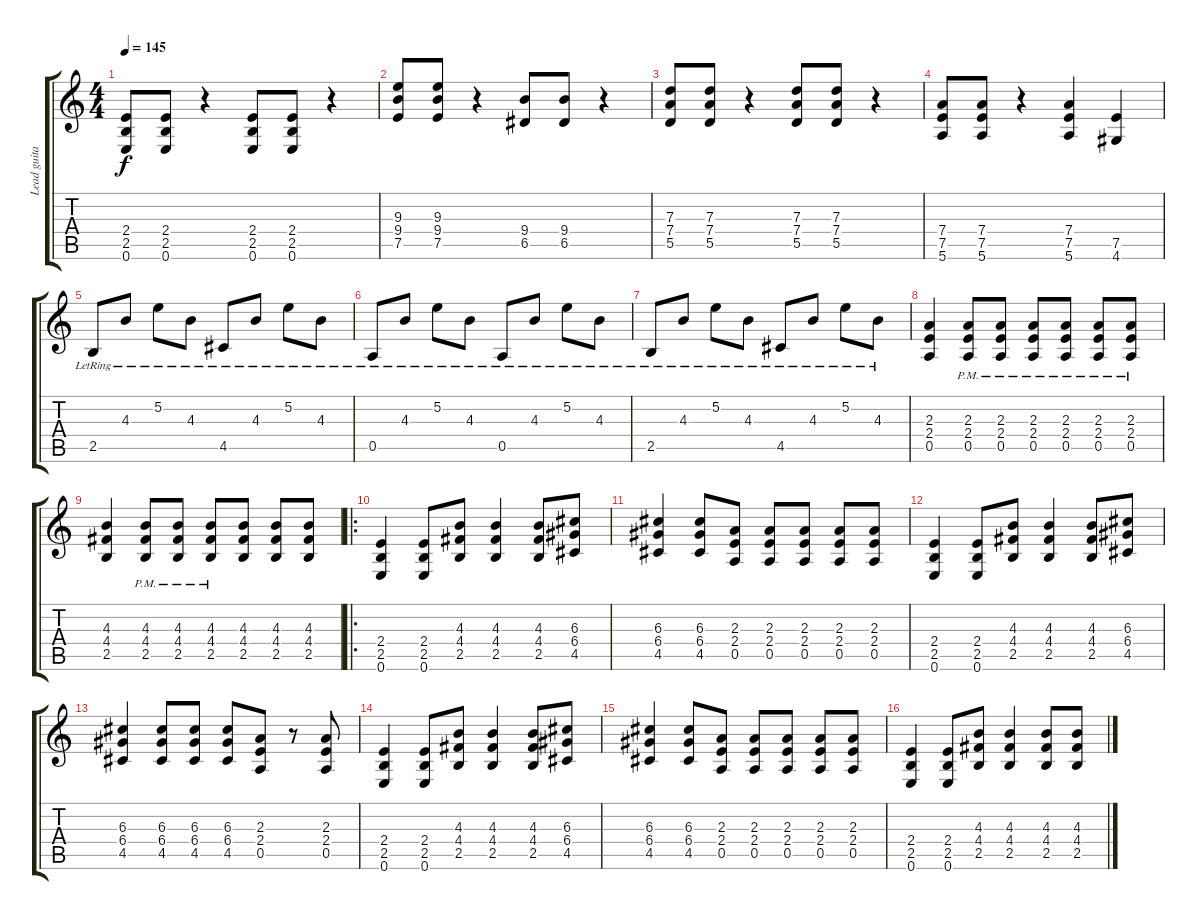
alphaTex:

\track ("Lead guitar" "Lead guita") {instrument distortionguitar}
\staff {score tabs}
\tuning (E4 B3 G3 D3 A2 E2) {hide}
\ts (4 4)
\tempo 145
\clef g2
\ks c
(2.4 2.5 0.6).8{dy f} (2.4 2.5 0.6).8 r.4 (2.4 2.5 0.6).8 (2.4 2.5 0.6).8 r.4 |
(9.3 9.4 7.5).8 (9.3 9.4 7.5).8 r.4 (9.4 6.5).8 (9.4 6.5).8 r.4 |
(7.3 7.4 5.5).8 (7.3 7.4 5.5).8 r.4 (7.3 7.4 5.5).8 (7.3 7.4 5.5).8 r.4 |
(7.4 7.5 5.6).8 (7.4 7.5 5.6).8 r.4 (7.4 7.5 5.6).4 (7.5 4.6).4 |
2.5{lr}.8 4.3{lr}.8 5.2{lr}.8 4.3{lr}.8 4.5{lr}.8 4.3{lr}.8 5.2{lr}.8 4.3{lr}.8 |
0.5{lr}.8 4.3{lr}.8 5.2{lr}.8 4.3{lr}.8 0.5{lr}.8 4.3{lr}.8 5.2{lr}.8 4.3{lr}.8 |
2.5{lr}.8 4.3{lr}.8 5.2{lr}.8 4.3{lr}.8 4.5{lr}.8 4.3{lr}.8 5.2{lr}.8 4.3{lr}.8 |
(2.3 2.4 0.5).4 (2.3{pm} 2.4{pm} 0.5{pm}).8 (2.3{pm} 2.4{pm} 0.5{pm}).8 (2.3{pm} 2.4{pm} 0.5{pm}).8 (2.3{pm} 2.4{pm} 0.5{pm}).8 (2.3{pm} 2.4{pm} 0.5{pm}).8 (2.3{pm} 2.4{pm} 0.5{pm}).8 |
(4.3 4.4 2.5).4 (4.3{pm} 4.4{pm} 2.5{pm}).8 (4.3{pm} 4.4{pm} 2.5{pm}).8 (4.3{pm} 4.4{pm} 2.5{pm}).8 (4.3 4.4 2.5).8 (4.3 4.4 2.5).8 (4.3 4.4 2.5).8 |
\ro
(2.4 2.5 0.6).4 (2.4 2.5 0.6).8 (4.3 4.4 2.5).8 (4.3 4.4 2.5).4 (4.3 4.4 2.5).8 (6.3 6.4 4.5).8 |
(6.3 6.4 4.5).4 (6.3 6.4 4.5).8 (2.3 2.4 0.5).8 (2.3 2.4 0.5).8 (2.3 2.4 0.5).8 (2.3 2.4 0.5).8 (2.3 2.4 0.5).8 |
(2.4 2.5 0.6).4 (2.4 2.5 0.6).8 (4.3 4.4 2.5).8 (4.3 4.4 2.5).4 (4.3 4.4 2.5).8 (6.3 6.4 4.5).8 |
(6.3 6.4 4.5).4 (6.3 6.4 4.5).8 (6.3 6.4 4.5).8 (6.3 6.4 4.5).8 (2.3 2.4 0.5).8 r.8 (2.3 2.4 0.5).8 |
(2.4 2.5 0.6).4 (2.4 2.5 0.6).8 (4.3 4.4 2.5).8 (4.3 4.4 2.5).4 (4.3 4.4 2.5).8 (6.3 6.4 4.5).8 |
(6.3 6.4 4.5).4 (6.3 6.4 4.5).8 (2.3 2.4 0.5).8 (2.3 2.4 0.5).8 (2.3 2.4 0.5).8 (2.3 2.4 0.5).8 (2.3 2.4 0.5).8 |
(2.4 2.5 0.6).4 (2.4 2.5 0.6).8 (4.3 4.4 2.5).8 (4.3 4.4 2.5).4 (4.3 4.4 2.5).8 (4.3 4.4 2.5).8
